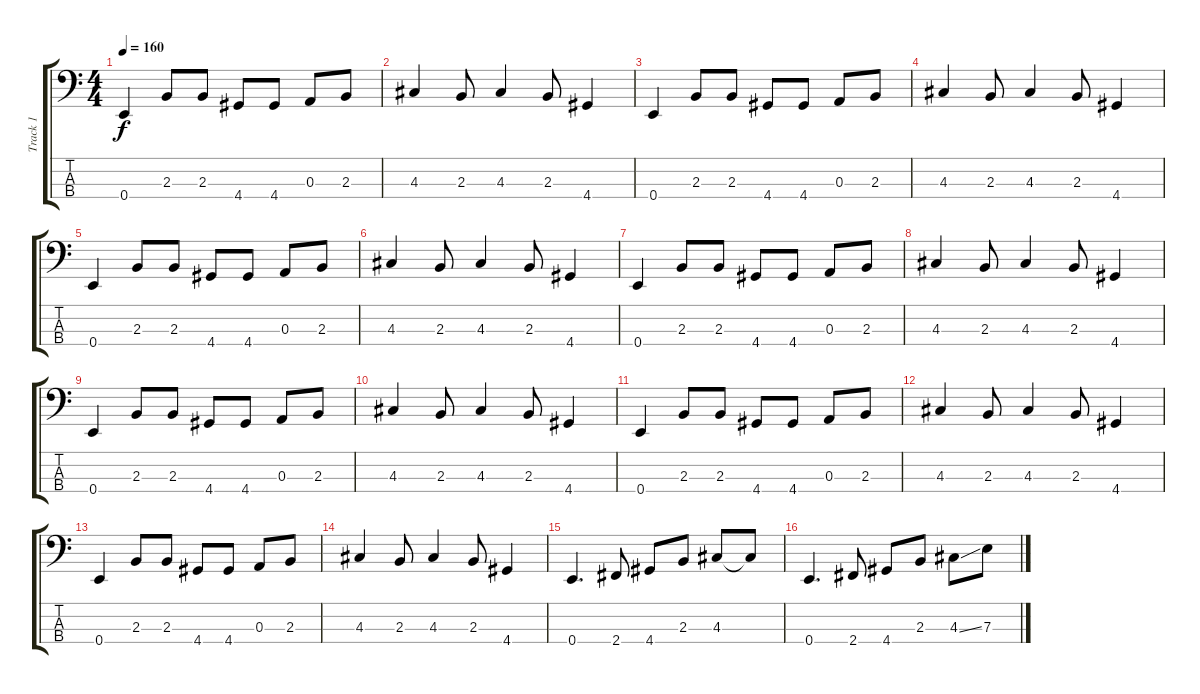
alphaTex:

\track ("Track 1" "Track 1") {instrument electricbassfinger}
\staff {score tabs}
\tuning (G2 D2 A1 E1) {hide}
\ts (4 4)
\tempo 160
\clef f4
\ks c
0.4.4{dy f} 2.3.8 2.3.8 4.4.8 4.4.8 0.3.8 2.3.8 |
4.3.4 2.3.8 4.3.4 2.3.8 4.4.4 |
0.4.4 2.3.8 2.3.8 4.4.8 4.4.8 0.3.8 2.3.8 |
4.3.4 2.3.8 4.3.4 2.3.8 4.4.4 |
0.4.4 2.3.8 2.3.8 4.4.8 4.4.8 0.3.8 2.3.8 |
4.3.4 2.3.8 4.3.4 2.3.8 4.4.4 |
0.4.4 2.3.8 2.3.8 4.4.8 4.4.8 0.3.8 2.3.8 |
4.3.4 2.3.8 4.3.4 2.3.8 4.4.4 |
0.4.4 2.3.8 2.3.8 4.4.8 4.4.8 0.3.8 2.3.8 |
4.3.4 2.3.8 4.3.4 2.3.8 4.4.4 |
0.4.4 2.3.8 2.3.8 4.4.8 4.4.8 0.3.8 2.3.8 |
4.3.4 2.3.8 4.3.4 2.3.8 4.4.4 |
0.4.4 2.3.8 2.3.8 4.4.8 4.4.8 0.3.8 2.3.8 |
4.3.4 2.3.8 4.3.4 2.3.8 4.4.4 |
0.4.4{d} 2.4.8 4.4.8 2.3.8 4.3.8 4.3{t}.8 |
0.4.4{d} 2.4.8 4.4.8 2.3.8 4.3{ss}.8 7.3.8
